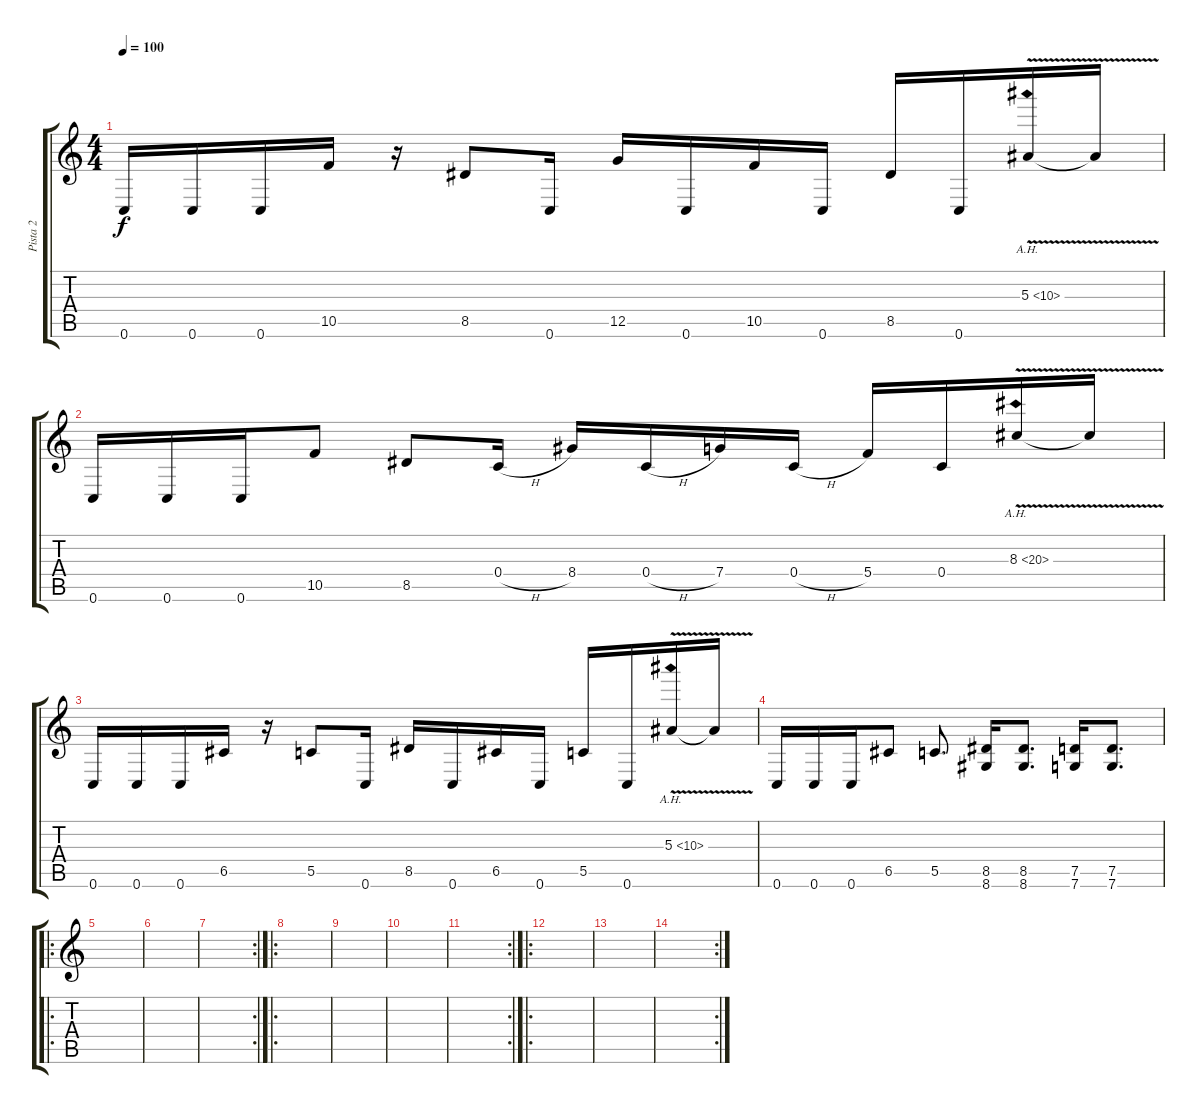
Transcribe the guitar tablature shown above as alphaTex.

\track ("Pista 2" "Pista 2") {instrument distortionguitar}
\staff {score tabs}
\tuning (D4 A3 F3 C3 G2 C2) {hide}
\ts (4 4)
\tempo 100
\clef g2
\ks c
0.6.16{dy f} 0.6.16 0.6.16 10.5.16 r.16 8.5.8 0.6.16 12.5.16 0.6.16 10.5.16 0.6.16 8.5.16 0.6.16 5.3{ah 5 v}.16 5.3{t}.16 |
0.6.16 0.6.16 0.6.16 10.5.8 8.5.8 0.4{h}.16 8.4.16 0.4{h}.16 7.4.16 0.4{h}.16 5.4.16 0.4.16 8.3{ah 12 v}.16 8.3{t}.16 |
0.6.16 0.6.16 0.6.16 6.5.16 r.16 5.5.8 0.6.16 8.5.16 0.6.16 6.5.16 0.6.16 5.5.16 0.6.16 5.3{ah 5 v}.16 5.3{t}.16 |
0.6.16 0.6.16 0.6.16 6.5.8 5.5.8{d} (8.5 8.6).16 (8.5 8.6).8{d} (7.5 7.6).16 (7.5 7.6).8{d} |
\ro
|
|
\rc 2
|
\ro
|
|
|
\rc 2
|
\ro
|
|
\rc 2
